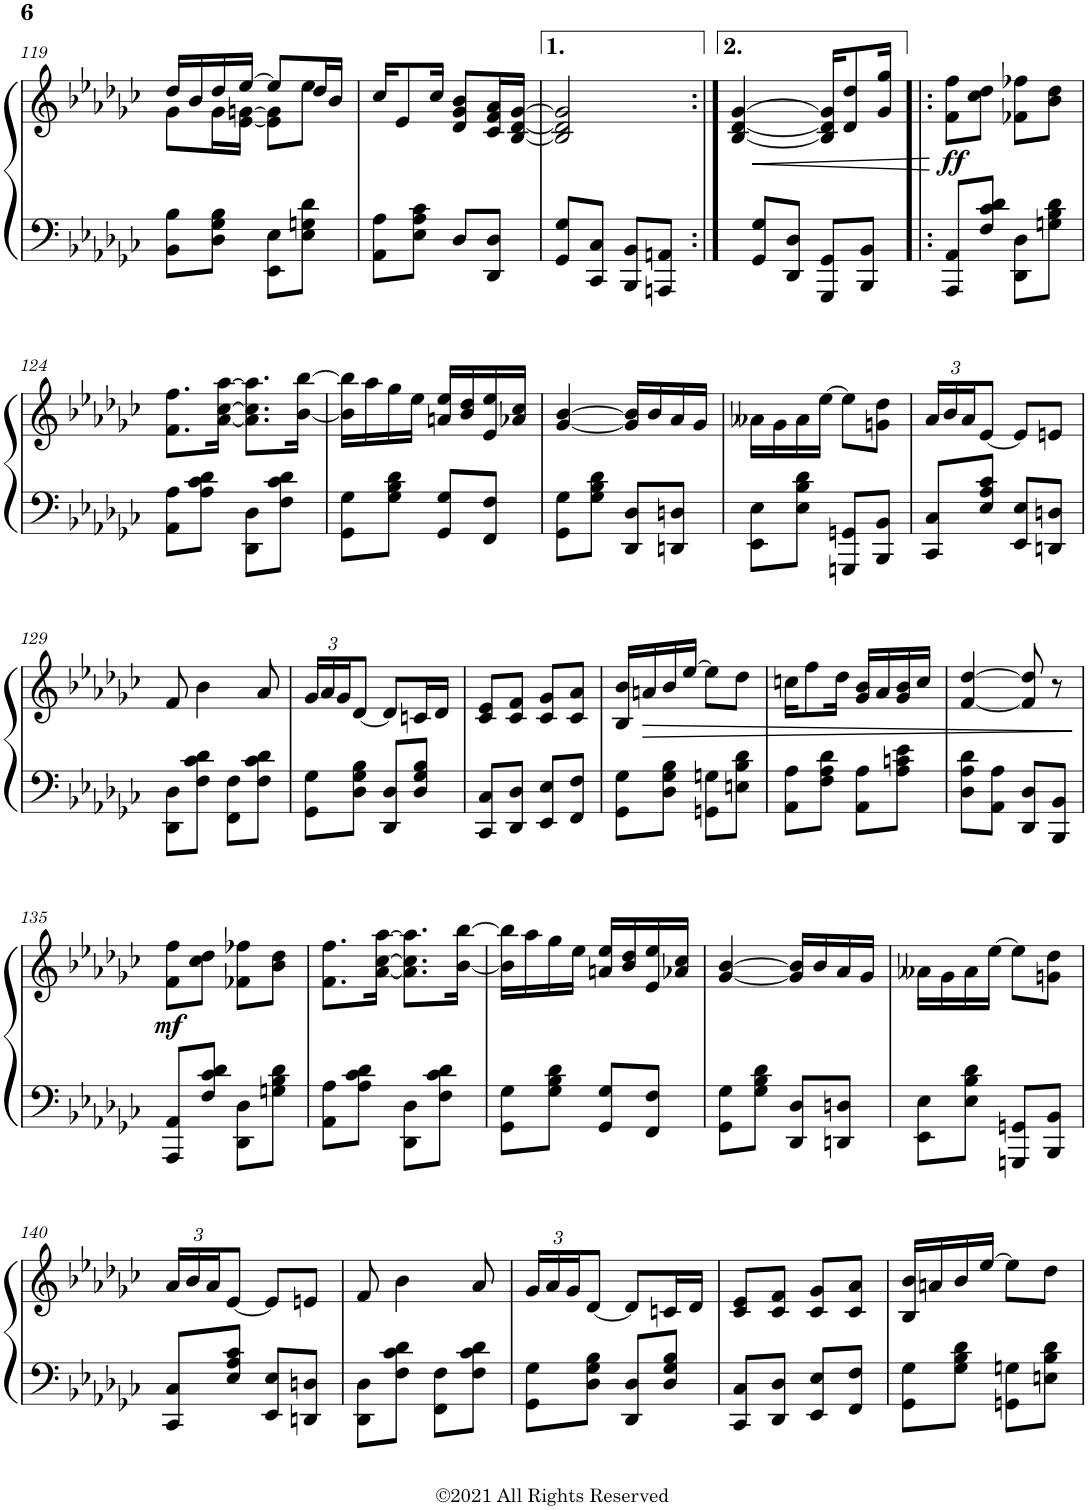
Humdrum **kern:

**kern	**kern	**dynam
*part1	*part1	*part1
*staff2	*staff1	*staff1/2
*I"Honky Tonk Piano	*	*
*I'Hnk. Pno.	*	*
!!LO:PB:g=z
*clefF4	*clefG^2	*
*k[b-e-a-d-g-c-]	*k[b-e-a-d-g-c-]	*
*M2/4	*M2/4	*
=119	=119	=119
*	*^	*
8BB-\ 8B-\L	16dd-/LL	8g-\L	.
.	16b-/	.	.
8D-\ 8G-\ 8B-\J	16dd-/	16g-\L	.
.	[16ee-/JJ	[16e-\ [>16gn\JJ	.
8EE-\ 8E-\L	8ee-/L]	8e-\] 8g\]L	.
8E-\ 8Gn\ 8d-\J	16dd-/L	8ee-\J	.
.	16b-/JJ	.	.
*	*v	*v	*
=120	=120	=120
8AA-\ 8A-\L	16cc-/KL	.
.	8e-/	.
8E-\ 8A-\ 8c-\J	.	.
.	16cc-/Jk	.
8D-/L	8d-/ 8g-/ 8b-/L	.
8DD-/ 8D-/J	16c-/ 16f/ 16a-/L	.
.	[16B-/ [16d-/ [16g-/JJ	.
=121	=121	=121
8GG-/ 8G-/L	2B-/] 2d-/] 2g-/]	.
8CC-/ 8C-/J	.	.
8BBB-/ 8BB-/L	.	.
8AAAn/ 8AAn/J	.	.
=122:|!	=122:|!	=122:|!
.	[4qB- [>4qd- [4qg-	.
!	!	!LO:HP:b
8GG-/ 8G-/L	4B-/_ 4d-/_ 4g-/_	<
8DD-/ 8D-/J	.	.
8GGG-/ 8GG-/L	16B-/] 16d-/] 16g-/]KL	.
.	8d-/ 8dd-/	.
8BBB-/ 8BB-/J	.	.
.	16g-/ 16gg-/Jk	.
.	.	[
=123!|:	=123!|:	=123!|:
!	!	!LO:DY:b
8AAA-/ 8AA-/L	8f\ 8ff\L	ff
8F/ 8c-/ 8d-/J	8cc-\ 8dd-\J	.
8DD-\ 8D-\L	8f-X\ 8ff-X\L	.
8Gn\ 8B-\ 8d-\J	8b-\ 8dd-\J	.
!!LO:LB:g=z
=124	=124	=124
8AA-\ 8A-\L	8.f\ 8.ff\L	.
8A-\ 8c-\ 8d-\J	.	.
.	[16a-\ [16cc-\ [16aa-\Jk	.
8DD-\ 8D-\L	8.a-\] 8.cc-\] 8.aa-\]L	.
8F\ 8c-\ 8d-\J	.	.
.	[16b-\ [16bb-\Jk	.
=125	=125	=125
8GG-\ 8G-\L	16b-\] 16bb-\]LL	.
.	16aa-\	.
8G-\ 8B-\ 8d-\J	16gg-\	.
.	16ee-\JJ	.
8GG-/ 8G-/L	16an/ 16ee-/LL	.
.	16b-/ 16dd-/	.
8FF/ 8F/J	16e-/ 16ee-/	.
.	16a-X/ 16cc-/JJ	.
=126	=126	=126
8GG-\ 8G-\L	[4g-/ [4b-/	.
8G-\ 8B-\ 8d-\J	.	.
8DD-/ 8D-/L	16g-/] 16b-/]LL	.
.	16b-/	.
8DDn/ 8Dn/J	16a-/	.
.	16g-/JJ	.
=127	=127	=127
8EE-\ 8E-\L	16a--X\LL	.
.	16g-\	.
8E-\ 8B-\ 8d-\J	16a--\	.
.	[16ee-\JJ	.
8GGGn/ 8GGn/L	8ee-\L]	.
8BBB-/ 8BB-/J	8gn\ 8dd-\J	.
=128	=128	=128
*	*Xbrackettup	*
8CC-/ 8C-/L	24a-/LL	.
.	24b-/	.
.	24a-/J	.
8E-/ 8A-/ 8c-/J	[8e-/J	.
8EE-/ 8E-/L	8e-/L]	.
8DDn/ 8Dn/J	8en/J	.
!!LO:LB:g=z
=129	=129	=129
8DD-\ 8D-\L	8f/	.
8F\ 8c-\ 8d-\J	4b-\	.
8FF\ 8F\L	.	.
8F\ 8c-\ 8d-\J	8a-/	.
=130	=130	=130
8GG-\ 8G-\L	24g-/LL	.
.	24a-/	.
.	24g-/J	.
8D-\ 8G-\ 8B-\J	[8d-/J	.
8DD-/ 8D-/L	8d-/L]	.
8D-/ 8G-/ 8B-/J	16cn/L	.
.	16d-/JJ	.
=131	=131	=131
8CC-/ 8C-/L	8c-/ 8e-/L	.
8DD-/ 8D-/J	8c-/ 8f/J	.
8EE-/ 8E-/L	8c-/ 8g-/L	.
8FF/ 8F/J	8c-/ 8a-/J	.
=132	=132	=132
8GG-\ 8G-\L	16B-/ 16b-/LL	.
!	!	!LO:HP:b
.	16an/	>
8D-\ 8G-\ 8B-\J	16b-/	.
.	[16ee-/JJ	.
8GGn\ 8Gn\L	8ee-\L]	.
8En\ 8B-\ 8d-\J	8dd-\J	.
=133	=133	=133
8AA-\ 8A-\L	16ccn\KL	.
.	8ff\	.
8F\ 8A-\ 8d-\J	.	.
.	16dd-\Jk	.
8AA-\ 8A-\L	16g-/ 16b-/LL	.
.	16a-/	.
8A-\ 8cn\ 8e-\J	16g-/ 16b-/	.
.	16cc/JJ	.
=134	=134	=134
8D-\ 8A-\ 8d-\L	[4f/ [4dd-/	.
8AA-\ 8A-\J	.	.
8DD-/ 8D-/L	8f/] 8dd-/]	.
8BBB-/ 8BB-/J	8r	.
.	.	]
!!LO:LB:g=z
=135	=135	=135
!	!	!LO:DY:b
8AAA-/ 8AA-/L	8f\ 8ff\L	mf
8F/ 8c-/ 8d-/J	8cc-\ 8dd-\J	.
8DD-\ 8D-\L	8f-X\ 8ff-X\L	.
8Gn\ 8B-\ 8d-\J	8b-\ 8dd-\J	.
=136	=136	=136
8AA-\ 8A-\L	8.f\ 8.ff\L	.
8A-\ 8c-\ 8d-\J	.	.
.	[16a-\ [16cc-\ [16aa-\Jk	.
8DD-\ 8D-\L	8.a-\] 8.cc-\] 8.aa-\]L	.
8F\ 8c-\ 8d-\J	.	.
.	[16b-\ [16bb-\Jk	.
=137	=137	=137
8GG-\ 8G-\L	16b-\] 16bb-\]LL	.
.	16aa-\	.
8G-\ 8B-\ 8d-\J	16gg-\	.
.	16ee-\JJ	.
8GG-/ 8G-/L	16an/ 16ee-/LL	.
.	16b-/ 16dd-/	.
8FF/ 8F/J	16e-/ 16ee-/	.
.	16a-X/ 16cc-/JJ	.
=138	=138	=138
8GG-\ 8G-\L	[4g-/ [4b-/	.
8G-\ 8B-\ 8d-\J	.	.
8DD-/ 8D-/L	16g-/] 16b-/]LL	.
.	16b-/	.
8DDn/ 8Dn/J	16a-/	.
.	16g-/JJ	.
=139	=139	=139
8EE-\ 8E-\L	16a--X\LL	.
.	16g-\	.
8E-\ 8B-\ 8d-\J	16a--\	.
.	[16ee-\JJ	.
8GGGn/ 8GGn/L	8ee-\L]	.
8BBB-/ 8BB-/J	8gn\ 8dd-\J	.
!!LO:LB:g=z
=140	=140	=140
8CC-/ 8C-/L	24a-/LL	.
.	24b-/	.
.	24a-/J	.
8E-/ 8A-/ 8c-/J	[8e-/J	.
8EE-/ 8E-/L	8e-/L]	.
8DDn/ 8Dn/J	8en/J	.
=141	=141	=141
8DD-\ 8D-\L	8f/	.
8F\ 8c-\ 8d-\J	4b-\	.
8FF\ 8F\L	.	.
8F\ 8c-\ 8d-\J	8a-/	.
=142	=142	=142
8GG-\ 8G-\L	24g-/LL	.
.	24a-/	.
.	24g-/J	.
8D-\ 8G-\ 8B-\J	[8d-/J	.
8DD-/ 8D-/L	8d-/L]	.
8D-/ 8G-/ 8B-/J	16cn/L	.
.	16d-/JJ	.
=143	=143	=143
8CC-/ 8C-/L	8c-/ 8e-/L	.
8DD-/ 8D-/J	8c-/ 8f/J	.
8EE-/ 8E-/L	8c-/ 8g-/L	.
8FF/ 8F/J	8c-/ 8a-/J	.
=144	=144	=144
8GG-\ 8G-\L	16B-/ 16b-/LL	.
.	16an/	.
8G-\ 8B-\ 8d-\J	16b-/	.
.	[16ee-/JJ	.
8GGn\ 8Gn\L	8ee-\L]	.
8En\ 8B-\ 8d-\J	8dd-\J	.
=	=	=
*-	*-	*-
